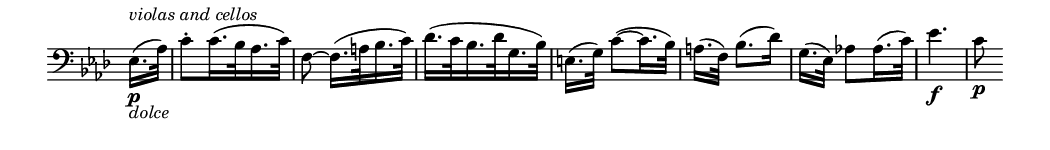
\version "2.24.0"
\include "../template-1.ly"

#(set! paper-alist (cons '("my size" . (cons (* 7 in) (* 1 in))) paper-alist))

#(set-global-staff-size 15)

\paper {
  #(set-paper-size "my size" )
}

\layout {
  \context {
    \Staff
    \remove "Time_signature_engraver"
  }
}

circle =
  \once \override NoteHead.stencil = #(lambda (grob)
                                      (let* ((note (ly:note-head::print grob))
                                             (combo-stencil (ly:stencil-add
                                                             note
                                                             (circle-stencil note 0.1 0.8))))
                                        (ly:make-stencil (ly:stencil-expr combo-stencil)
                                          (ly:stencil-extent note X)
                                          (ly:stencil-extent note Y))))

global = {
  \key aes \major
  \time 3/8
  \partial 8
}

right = \relative c {
  \clef bass
  \global
  \setAnalysisBracket #blue
  \set Timing.beamExceptions = #'()
  \set Timing.baseMoment = #(ly:make-moment 1/8)
  \set Timing.beatStructure = #'(3)

  es16. \p _\markup \italic { dolce } ^\markup \italic { violas and cellos } (aes32)
  c8-. c16. (bes32 aes16. c32)
  f,8 ~ f16. [(a32 bes16. c32)]
  des16. (c32 bes16. des32 g,16. bes32)
  e,16. (g32) c8 ~ [(c16. bes32)]
  a16. (f32) bes8. [(des16)]
  g,16. (es32) aes!8 [aes16. (c32)]
  es4. \f
  c8 \p

}

\score {
  <<
    \new Staff = "right" \with {
      midiInstrument = "acoustic grand"
      %\remove Time_signature_engraver
      instrumentName = " "
    } \right
  >>

  \layout { }
  \midi {
    \tempo 2=80
  }
}
